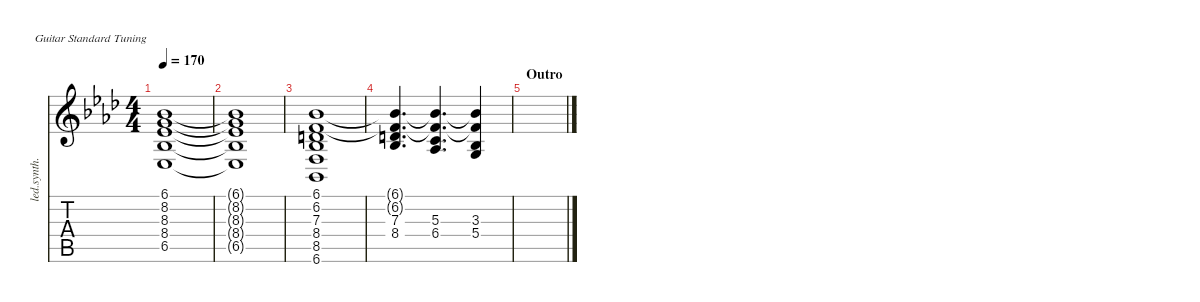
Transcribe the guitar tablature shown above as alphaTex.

\defaultSystemsLayout 4
\hideDynamics
\bracketExtendMode nobrackets
\otherSystemsTrackNameOrientation horizontal
\track ("Bright Pad" "led.synth.") {instrument lead7fifths}
\staff {score tabs}
\tuning (E4 B3 G3 D3 A2 E2)
\ts (4 4)
\tempo 170
\clef g2
\ks fminor
(6.1{acc b} 8.2{acc forcenatural} 8.3{acc b} 8.4{acc b} 6.5{acc b}).1{dy mf beam Up} |
(6.1{t acc b} 8.2{t acc forcenatural} 8.3{t acc b} 8.4{t acc b} 6.5{t acc b}).1{beam Up} |
(6.1{acc b} 6.2{acc forcenatural} 7.3{acc forcenatural} 8.4{acc b} 8.5{acc forcenatural} 6.6{acc b}).1{beam Up} |
(6.2{t acc forcenatural} 6.1{t acc b} 8.4{acc b} 7.3{acc forcenatural}).4{d beam Up} (6.2{t acc forcenatural} 6.1{t acc b} 6.4{acc b} 5.3{acc forcenatural}).4{d beam Up} (6.2{t acc forcenatural} 6.1{t acc b} 5.4{acc forcenatural} 3.3{acc b}).4{beam Up} |
\section ("" "Outro")
